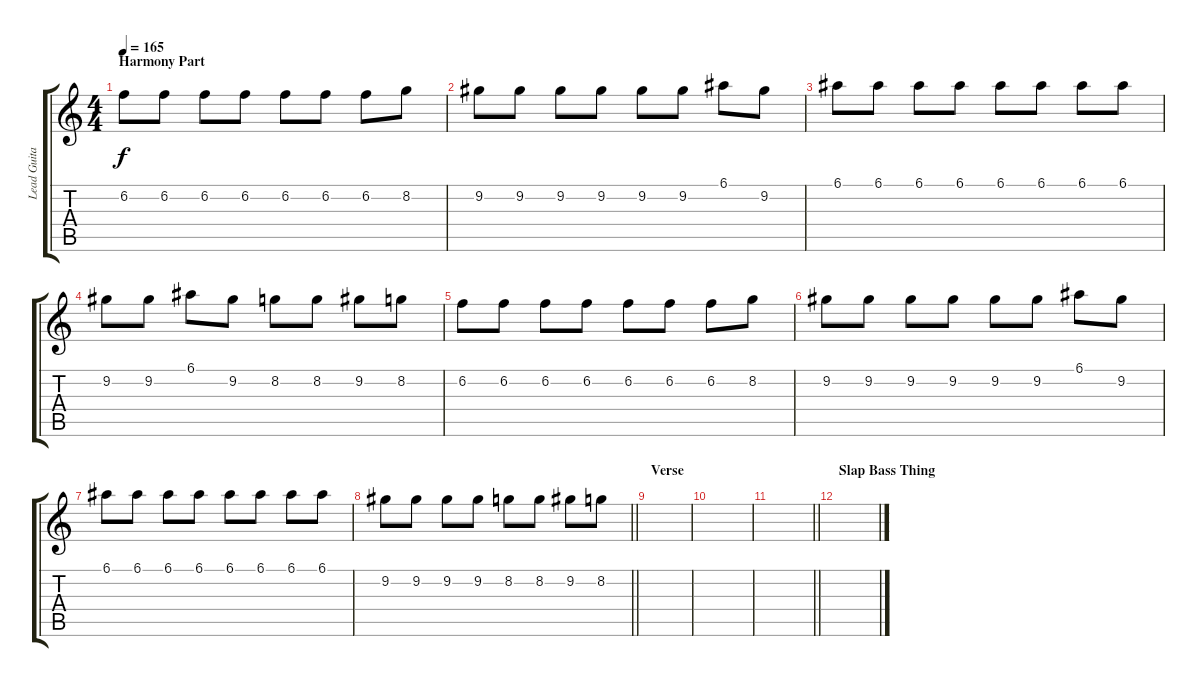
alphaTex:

\track ("Lead Guitar" "Lead Guita") {instrument overdrivenguitar}
\staff {score tabs}
\tuning (E4 B3 G3 D3 A2 E2) {hide}
\ts (4 4)
\section ("" "Harmony Part")
\tempo 165
\clef g2
\ks c
6.2.8{dy f volume 16} 6.2.8 6.2.8 6.2.8 6.2.8 6.2.8 6.2.8 8.2.8 |
9.2.8 9.2.8 9.2.8 9.2.8 9.2.8 9.2.8 6.1.8 9.2.8 |
6.1.8 6.1.8 6.1.8 6.1.8 6.1.8 6.1.8 6.1.8 6.1.8 |
9.2.8 9.2.8 6.1.8 9.2.8 8.2.8 8.2.8 9.2.8 8.2.8 |
6.2.8 6.2.8 6.2.8 6.2.8 6.2.8 6.2.8 6.2.8 8.2.8 |
9.2.8 9.2.8 9.2.8 9.2.8 9.2.8 9.2.8 6.1.8 9.2.8 |
6.1.8 6.1.8 6.1.8 6.1.8 6.1.8 6.1.8 6.1.8 6.1.8 |
\barLineRight lightlight
9.2.8 9.2.8 9.2.8 9.2.8 8.2.8 8.2.8 9.2.8 8.2.8 |
\section ("" "Verse")
|
|
\barLineRight lightlight
|
\section ("" "Slap Bass Thing")
